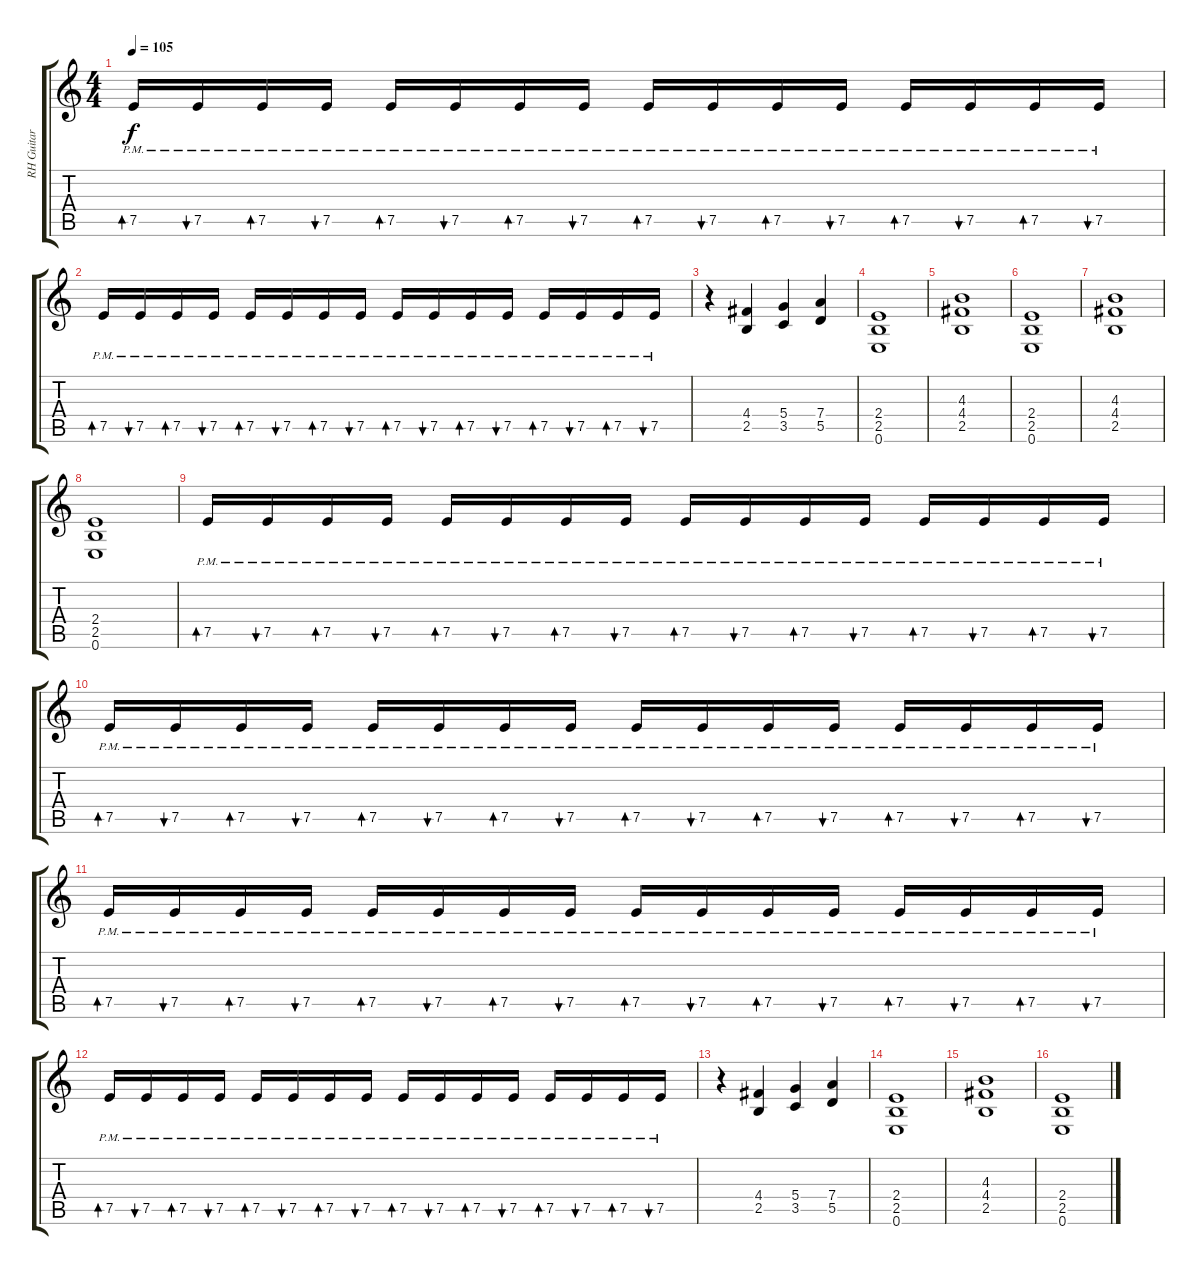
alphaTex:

\track ("RH Guitar" "RH Guitar") {instrument overdrivenguitar}
\staff {score tabs}
\tuning (E4 B3 G3 D3 A2 E2) {hide}
\ts (4 4)
\tempo 105
\clef g2
\ks c
7.5{pm}.16{bd 60 dy f} 7.5{pm}.16{bu 60} 7.5{pm}.16{bd 60} 7.5{pm}.16{bu 60} 7.5{pm}.16{bd 60} 7.5{pm}.16{bu 60} 7.5{pm}.16{bd 60} 7.5{pm}.16{bu 60} 7.5{pm}.16{bd 60} 7.5{pm}.16{bu 60} 7.5{pm}.16{bd 60} 7.5{pm}.16{bu 60} 7.5{pm}.16{bd 60} 7.5{pm}.16{bu 60} 7.5{pm}.16{bd 60} 7.5{pm}.16{bu 60} |
7.5{pm}.16{bd 60} 7.5{pm}.16{bu 60} 7.5{pm}.16{bd 60} 7.5{pm}.16{bu 60} 7.5{pm}.16{bd 60} 7.5{pm}.16{bu 60} 7.5{pm}.16{bd 60} 7.5{pm}.16{bu 60} 7.5{pm}.16{bd 60} 7.5{pm}.16{bu 60} 7.5{pm}.16{bd 60} 7.5{pm}.16{bu 60} 7.5{pm}.16{bd 60} 7.5{pm}.16{bu 60} 7.5{pm}.16{bd 60} 7.5{pm}.16{bu 60} |
r.4 (4.4 2.5).4 (5.4 3.5).4 (7.4 5.5).4 |
(2.4 2.5 0.6).1 |
(4.3 4.4 2.5).1 |
(2.4 2.5 0.6).1 |
(4.3 4.4 2.5).1 |
(2.4 2.5 0.6).1 |
7.5{pm}.16{bd 60} 7.5{pm}.16{bu 60} 7.5{pm}.16{bd 60} 7.5{pm}.16{bu 60} 7.5{pm}.16{bd 60} 7.5{pm}.16{bu 60} 7.5{pm}.16{bd 60} 7.5{pm}.16{bu 60} 7.5{pm}.16{bd 60} 7.5{pm}.16{bu 60} 7.5{pm}.16{bd 60} 7.5{pm}.16{bu 60} 7.5{pm}.16{bd 60} 7.5{pm}.16{bu 60} 7.5{pm}.16{bd 60} 7.5{pm}.16{bu 60} |
7.5{pm}.16{bd 60} 7.5{pm}.16{bu 60} 7.5{pm}.16{bd 60} 7.5{pm}.16{bu 60} 7.5{pm}.16{bd 60} 7.5{pm}.16{bu 60} 7.5{pm}.16{bd 60} 7.5{pm}.16{bu 60} 7.5{pm}.16{bd 60} 7.5{pm}.16{bu 60} 7.5{pm}.16{bd 60} 7.5{pm}.16{bu 60} 7.5{pm}.16{bd 60} 7.5{pm}.16{bu 60} 7.5{pm}.16{bd 60} 7.5{pm}.16{bu 60} |
7.5{pm}.16{bd 60} 7.5{pm}.16{bu 60} 7.5{pm}.16{bd 60} 7.5{pm}.16{bu 60} 7.5{pm}.16{bd 60} 7.5{pm}.16{bu 60} 7.5{pm}.16{bd 60} 7.5{pm}.16{bu 60} 7.5{pm}.16{bd 60} 7.5{pm}.16{bu 60} 7.5{pm}.16{bd 60} 7.5{pm}.16{bu 60} 7.5{pm}.16{bd 60} 7.5{pm}.16{bu 60} 7.5{pm}.16{bd 60} 7.5{pm}.16{bu 60} |
7.5{pm}.16{bd 60} 7.5{pm}.16{bu 60} 7.5{pm}.16{bd 60} 7.5{pm}.16{bu 60} 7.5{pm}.16{bd 60} 7.5{pm}.16{bu 60} 7.5{pm}.16{bd 60} 7.5{pm}.16{bu 60} 7.5{pm}.16{bd 60} 7.5{pm}.16{bu 60} 7.5{pm}.16{bd 60} 7.5{pm}.16{bu 60} 7.5{pm}.16{bd 60} 7.5{pm}.16{bu 60} 7.5{pm}.16{bd 60} 7.5{pm}.16{bu 60} |
r.4 (4.4 2.5).4 (5.4 3.5).4 (7.4 5.5).4 |
(2.4 2.5 0.6).1 |
(4.3 4.4 2.5).1 |
(2.4 2.5 0.6).1
